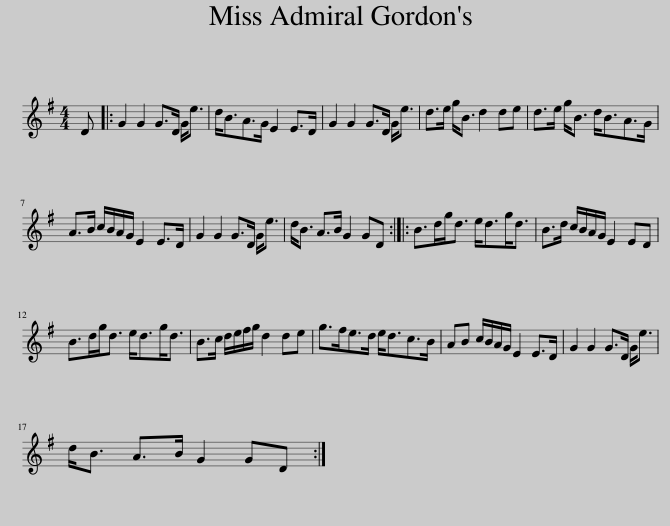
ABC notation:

X:1
L:1/8
M:4/4
I:linebreak $
K:G
V:1 treble
V:1
 D |: G2 G2 G>D G<e | d<BA>G E2 E>D | G2 G2 G>D G<e | d>e g<B d2 de | %5
 d>e g<B d<BA>G |$ A>B c/B/A/G/ E2 E>D | G2 G2 G>D G<e | d<B A>B G2 GD :: B>dg<d e<dg<d | %10
 B>d c/B/A/G/ E2 ED |$ B>dg<d e<dg<d | B>c d/e/f/g/ d2 de | g>fe>d e<dc>B | AB c/B/A/G/ E2 E>D | %15
 G2 G2 G>D G<e |$ d<B A>B G2 GD :| %17
